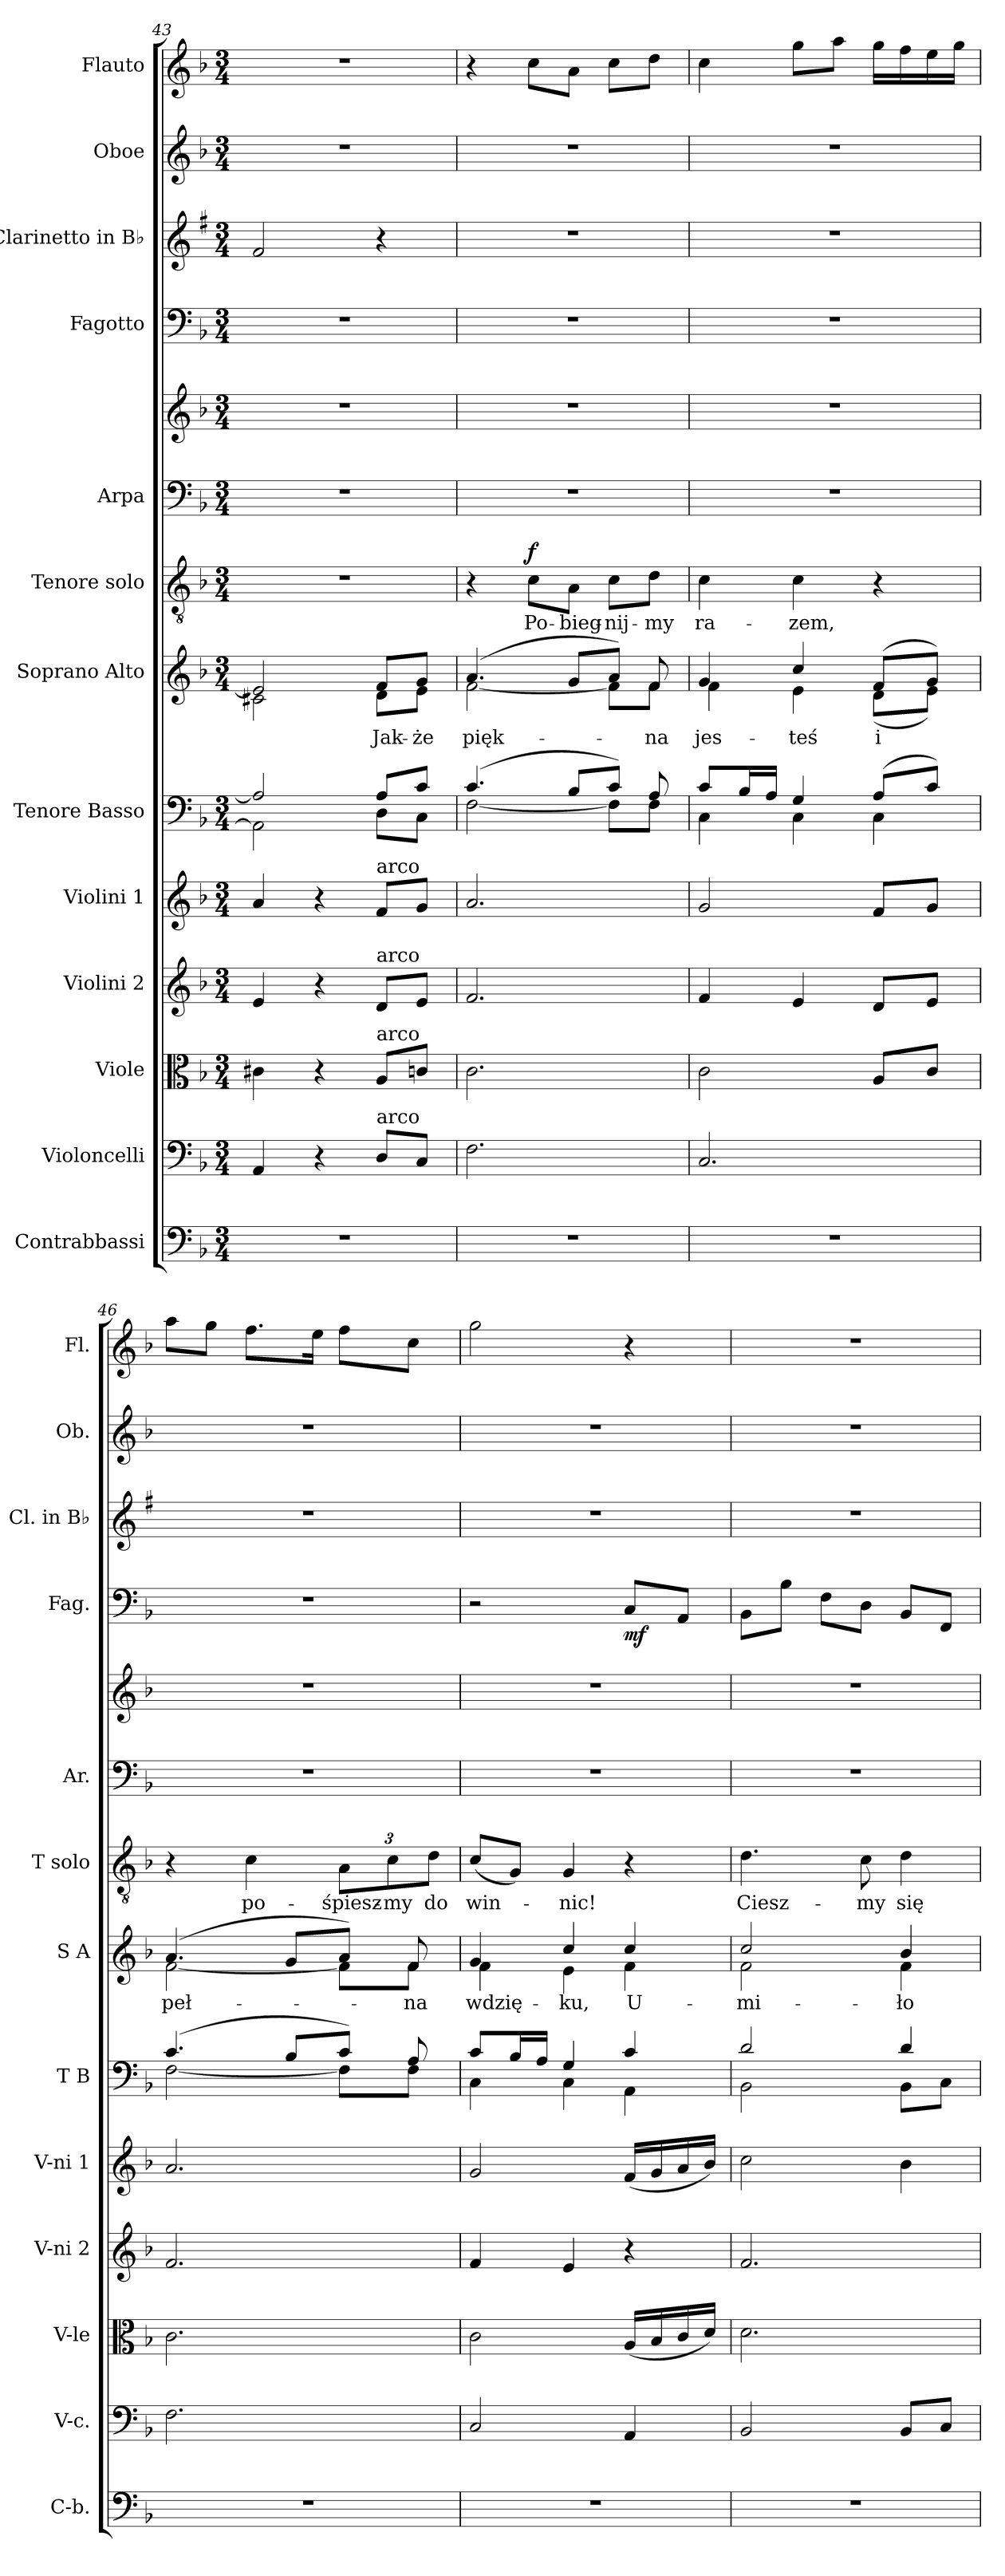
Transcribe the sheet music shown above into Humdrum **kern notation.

**kern	**kern	**kern	**kern	**kern	**kern	**kern	**text	**kern	**text	**dynam	**kern	**kern	**kern	**dynam	**kern	**kern	**kern
*part13	*part12	*part11	*part10	*part9	*part8	*part7	*part7	*part6	*part6	*part6	*part5	*part5	*part4	*part4	*part3	*part2	*part1
*staff14	*staff13	*staff12	*staff11	*staff10	*staff9	*staff8	*staff8	*staff7	*staff7	*staff7	*staff6	*staff5	*staff4	*staff4	*staff3	*staff2	*staff1
*I"Contrabbassi	*I"Violoncelli	*I"Viole	*I"Violini 2	*I"Violini 1	*I"Tenore Basso	*I"Soprano Alto	*	*I"Tenore solo	*	*	*I"Arpa	*	*I"Fagotto	*	*I"Clarinetto in B♭	*I"Oboe	*I"Flauto
*I'C-b.	*I'V-c.	*I'V-le	*I'V-ni 2	*I'V-ni 1	*I'T B	*I'S A	*	*I'T solo	*	*	*I'Ar.	*	*I'Fag.	*	*I'Cl. in B♭	*I'Ob.	*I'Fl.
*clefF4	*clefF4	*clefC3	*clefG2	*clefG2	*clefF4	*clefG2	*	*clefGv2	*	*	*clefF4	*clefG2	*clefF4	*	*clefG2	*clefG2	*clefG2
*	*	*	*	*	*	*	*	*	*	*	*	*	*	*	*ITrd1c2	*	*
*k[b-]	*k[b-]	*k[b-]	*k[b-]	*k[b-]	*k[b-]	*k[b-]	*	*k[b-]	*	*	*k[b-]	*k[b-]	*k[b-]	*	*k[b-]	*k[b-]	*k[b-]
*M3/4	*M3/4	*M3/4	*M3/4	*M3/4	*M3/4	*M3/4	*	*M3/4	*	*	*M3/4	*M3/4	*M3/4	*	*M3/4	*M3/4	*M3/4
=43	=43	=43	=43	=43	=43	=43	=43	=43	=43	=43	=43	=43	=43	=43	=43	=43	=43
*	*	*	*	*	*^	*^	*	*	*	*	*	*	*	*	*	*	*
2.r	4AA	4c#X	4e	4a	2A]	2AA]	2e]	2c#X	.	2.r	.	.	2.r	2.r	2.r	.	2e	2.r	2.r
.	4r	4r	4r	4r	.	.	.	.	.	.	.	.	.	.	.	.	.	.	.
!	!	!	!	!LO:TX:a:t=arco	!	!	!	!	!	!	!	!	!	!	!	!	!	!	!
!	!	!	!LO:TX:a:t=arco	!	!	!	!	!	!	!	!	!	!	!	!	!	!	!	!
!	!	!LO:TX:a:t=arco	!	!	!	!	!	!	!	!	!	!	!	!	!	!	!	!	!
!	!LO:TX:a:t=arco	!	!	!	!	!	!	!	!	!	!	!	!	!	!	!	!	!	!
.	8DL	8AL	8dL	8fL	8AL	8DL	8fL	8dL	Jak-	.	.	.	.	.	.	.	4r	.	.
.	8CJ	8cnJ	8eJ	8gJ	8cJ	8CJ	8gJ	8eJ	-że	.	.	.	.	.	.	.	.	.	.
=44	=44	=44	=44	=44	=44	=44	=44	=44	=44	=44	=44	=44	=44	=44	=44	=44	=44	=44	=44
2.r	2.F	2.c	2.f	2.a	(4.c	[2F	(4.a	[2f	pięk-	4r	.	.	2.r	2.r	2.r	.	2.r	2.r	4r
!	!	!	!	!	!	!	!	!	!	!	!	!LO:DY:a	!	!	!	!	!	!	!
.	.	.	.	.	.	.	.	.	.	8cL	Po-	f	.	.	.	.	.	.	8ccL
.	.	.	.	.	8B-L	.	8gL	.	.	8AJ	-bieg-	.	.	.	.	.	.	.	8aJ
.	.	.	.	.	8cJ)	8FL]	8aJ)	8fL]	.	8cL	-nij-	.	.	.	.	.	.	.	8ccL
.	.	.	.	.	8A	8FJ	8f	8fJ	-na	8dJ	-my	.	.	.	.	.	.	.	8ddJ
=45	=45	=45	=45	=45	=45	=45	=45	=45	=45	=45	=45	=45	=45	=45	=45	=45	=45	=45	=45
2.r	2.C	2c	4f	2g	8cL	4C	4g	4f	jes-	4c	ra-	.	2.r	2.r	2.r	.	2.r	2.r	4cc
.	.	.	.	.	16B-L	.	.	.	.	.	.	.	.	.	.	.	.	.	.
.	.	.	.	.	16AJJ	.	.	.	.	.	.	.	.	.	.	.	.	.	.
.	.	.	4e	.	4G	4C	4cc	4e	-teś	4c	-zem,	.	.	.	.	.	.	.	8ggL
.	.	.	.	.	.	.	.	.	.	.	.	.	.	.	.	.	.	.	8aaJ
.	.	8AL	8dL	8fL	(8AL	4C	(8fL	(8dL	i	4r	.	.	.	.	.	.	.	.	16ggLL
.	.	.	.	.	.	.	.	.	.	.	.	.	.	.	.	.	.	.	16ff
.	.	8cJ	8eJ	8gJ	8cJ)	.	8gJ)	8eJ)	.	.	.	.	.	.	.	.	.	.	16ee
.	.	.	.	.	.	.	.	.	.	.	.	.	.	.	.	.	.	.	16ggJJ
=46	=46	=46	=46	=46	=46	=46	=46	=46	=46	=46	=46	=46	=46	=46	=46	=46	=46	=46	=46
2.r	2.F	2.c	2.f	2.a	(4.c	[2F	(4.a	[2f	peł-	4r	.	.	2.r	2.r	2.r	.	2.r	2.r	8aaL
.	.	.	.	.	.	.	.	.	.	.	.	.	.	.	.	.	.	.	8ggJ
.	.	.	.	.	.	.	.	.	.	4c	po-	.	.	.	.	.	.	.	8.ffL
.	.	.	.	.	8B-L	.	8gL	.	.	.	.	.	.	.	.	.	.	.	.
.	.	.	.	.	.	.	.	.	.	.	.	.	.	.	.	.	.	.	16eeJk
.	.	.	.	.	8cJ)	8FL]	8aJ)	8fL]	.	12AL	-śpiesz-	.	.	.	.	.	.	.	8ffL
.	.	.	.	.	.	.	.	.	.	12c	-my	.	.	.	.	.	.	.	.
.	.	.	.	.	8A	8FJ	8f	8fJ	-na	.	.	.	.	.	.	.	.	.	8ccJ
.	.	.	.	.	.	.	.	.	.	12dJ	do	.	.	.	.	.	.	.	.
=47	=47	=47	=47	=47	=47	=47	=47	=47	=47	=47	=47	=47	=47	=47	=47	=47	=47	=47	=47
2.r	2C	2c	4f	2g	8cL	4C	4g	4f	wdzię-	(8cL	win-	.	2.r	2.r	2r	.	2.r	2.r	2gg
.	.	.	.	.	16B-L	.	.	.	.	8GJ)	.	.	.	.	.	.	.	.	.
.	.	.	.	.	16AJJ	.	.	.	.	.	.	.	.	.	.	.	.	.	.
.	.	.	4e	.	4G	4C	4cc	4e	-ku,	4G	-nic!	.	.	.	.	.	.	.	.
.	4AA	(16ALL	4r	(16fLL	4c	4AA	4cc	4f	U-	4r	.	.	.	.	8CL	mf	.	.	4r
.	.	16B-	.	16g	.	.	.	.	.	.	.	.	.	.	.	.	.	.	.
.	.	16c	.	16a	.	.	.	.	.	.	.	.	.	.	8AAJ	.	.	.	.
.	.	16dJJ)	.	16b-JJ)	.	.	.	.	.	.	.	.	.	.	.	.	.	.	.
=48	=48	=48	=48	=48	=48	=48	=48	=48	=48	=48	=48	=48	=48	=48	=48	=48	=48	=48	=48
2.r	2BB-	2.d	2.f	2cc	2d	2BB-	2cc	2f	-mi-	4.d	Ciesz-	.	2.r	2.r	8BB-L	.	2.r	2.r	2.r
.	.	.	.	.	.	.	.	.	.	.	.	.	.	.	8B-J	.	.	.	.
.	.	.	.	.	.	.	.	.	.	.	.	.	.	.	8FL	.	.	.	.
.	.	.	.	.	.	.	.	.	.	8c	-my	.	.	.	8DJ	.	.	.	.
.	8BB-L	.	.	4b-	4d	8BB-L	4b-	4f	-ło-	4d	się	.	.	.	8BB-L	.	.	.	.
.	8CJ	.	.	.	.	8CJ	.	.	.	.	.	.	.	.	8FFJ	.	.	.	.
*	*	*	*	*	*v	*v	*	*	*	*	*	*	*	*	*	*	*	*	*
*	*	*	*	*	*	*v	*v	*	*	*	*	*	*	*	*	*	*	*
=	=	=	=	=	=	=	=	=	=	=	=	=	=	=	=	=	=
*-	*-	*-	*-	*-	*-	*-	*-	*-	*-	*-	*-	*-	*-	*-	*-	*-	*-
